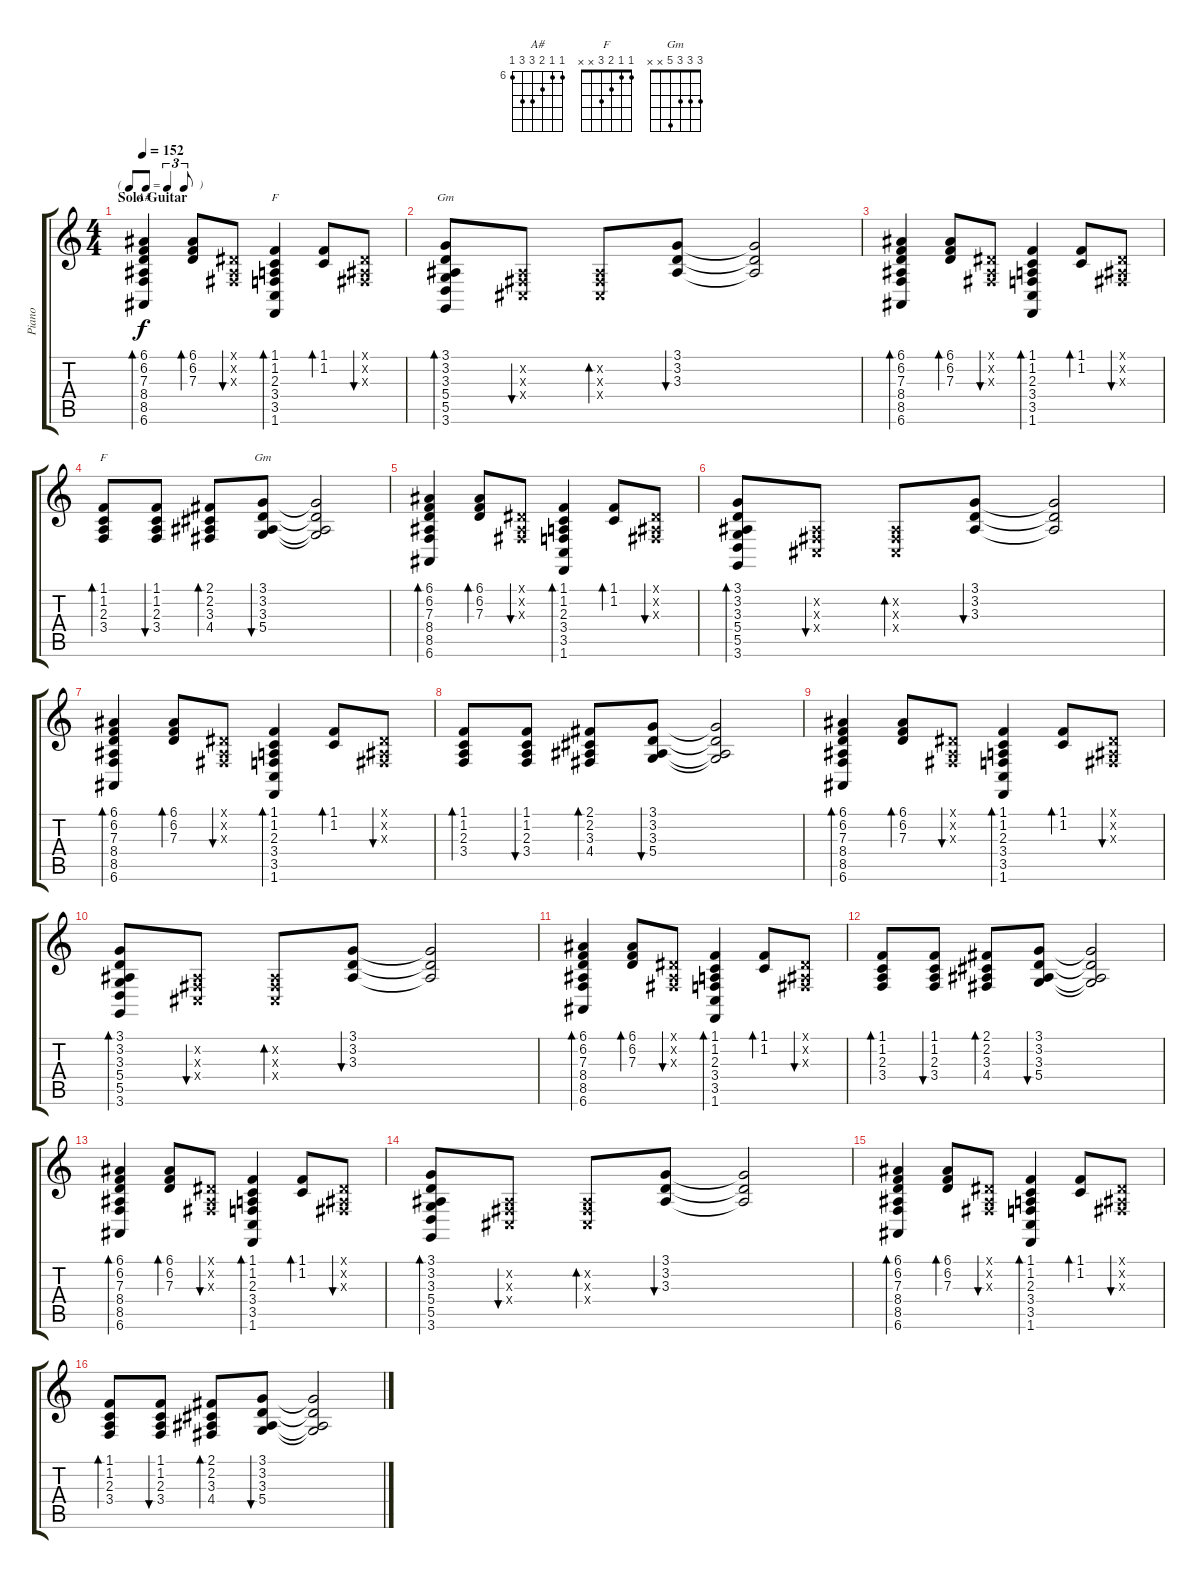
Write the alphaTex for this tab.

\track ("Piano" "Piano") {instrument acousticgrandpiano}
\staff {score tabs}
\tuning (E4 B3 G3 D3 A2 E2) {hide}
\chord ("A#" 6 6 7 8 8 6) {firstfret 6}
\chord ("F" 1 1 2 3 3 1)
\chord ("Gm" 3 3 3 5 5 3)
\chord ("F" 1 1 2 3 x x)
\chord ("Gm" 3 3 3 5 x x)
\ts (4 4)
\tf triplet8th
\section ("" "Solo Guitar")
\tempo 152
\clef g2
\ks c
(6.1 6.2 7.3 8.4 8.5 6.6).4{bd 30 ch "A#" dy f} (6.1 6.2 7.3).8{bd 30} (-1.1{x} -1.2{x} -1.3{x}).8{bu 30} (1.1 1.2 2.3 3.4 3.5 1.6).4{bd 30 ch "F"} (1.1 1.2).8{bd 30} (-1.1{x} -1.2{x} -1.3{x}).8{bu 30} |
(3.1 3.2 3.3 5.4 5.5 3.6).8{bd 30 ch "Gm"} (-1.2{x} -1.3{x} -1.4{x}).8{bu 30} (-1.2{x} -1.3{x} -1.4{x}).8{bd 30} (3.1 3.2 3.3).8{bu 30} (3.1{t} 3.2{t} 3.3{t}).2 |
(6.1 6.2 7.3 8.4 8.5 6.6).4{bd 30} (6.1 6.2 7.3).8{bd 30} (-1.1{x} -1.2{x} -1.3{x}).8{bu 30} (1.1 1.2 2.3 3.4 3.5 1.6).4{bd 30} (1.1 1.2).8{bd 30} (-1.1{x} -1.2{x} -1.3{x}).8{bu 30} |
(1.1 1.2 2.3 3.4).8{bd 30 ch "F"} (1.1 1.2 2.3 3.4).8{bu 30} (2.1 2.2 3.3 4.4).8{bd 30} (3.1 3.2 3.3 5.4).8{bu 30 ch "Gm"} (3.1{t} 3.2{t} 3.3{t} 5.4{t}).2 |
(6.1 6.2 7.3 8.4 8.5 6.6).4{bd 30} (6.1 6.2 7.3).8{bd 30} (-1.1{x} -1.2{x} -1.3{x}).8{bu 30} (1.1 1.2 2.3 3.4 3.5 1.6).4{bd 30} (1.1 1.2).8{bd 30} (-1.1{x} -1.2{x} -1.3{x}).8{bu 30} |
(3.1 3.2 3.3 5.4 5.5 3.6).8{bd 30} (-1.2{x} -1.3{x} -1.4{x}).8{bu 30} (-1.2{x} -1.3{x} -1.4{x}).8{bd 30} (3.1 3.2 3.3).8{bu 30} (3.1{t} 3.2{t} 3.3{t}).2 |
(6.1 6.2 7.3 8.4 8.5 6.6).4{bd 30} (6.1 6.2 7.3).8{bd 30} (-1.1{x} -1.2{x} -1.3{x}).8{bu 30} (1.1 1.2 2.3 3.4 3.5 1.6).4{bd 30} (1.1 1.2).8{bd 30} (-1.1{x} -1.2{x} -1.3{x}).8{bu 30} |
(1.1 1.2 2.3 3.4).8{bd 30} (1.1 1.2 2.3 3.4).8{bu 30} (2.1 2.2 3.3 4.4).8{bd 30} (3.1 3.2 3.3 5.4).8{bu 30} (3.1{t} 3.2{t} 3.3{t} 5.4{t}).2 |
(6.1 6.2 7.3 8.4 8.5 6.6).4{bd 30} (6.1 6.2 7.3).8{bd 30} (-1.1{x} -1.2{x} -1.3{x}).8{bu 30} (1.1 1.2 2.3 3.4 3.5 1.6).4{bd 30} (1.1 1.2).8{bd 30} (-1.1{x} -1.2{x} -1.3{x}).8{bu 30} |
(3.1 3.2 3.3 5.4 5.5 3.6).8{bd 30} (-1.2{x} -1.3{x} -1.4{x}).8{bu 30} (-1.2{x} -1.3{x} -1.4{x}).8{bd 30} (3.1 3.2 3.3).8{bu 30} (3.1{t} 3.2{t} 3.3{t}).2 |
(6.1 6.2 7.3 8.4 8.5 6.6).4{bd 30} (6.1 6.2 7.3).8{bd 30} (-1.1{x} -1.2{x} -1.3{x}).8{bu 30} (1.1 1.2 2.3 3.4 3.5 1.6).4{bd 30} (1.1 1.2).8{bd 30} (-1.1{x} -1.2{x} -1.3{x}).8{bu 30} |
(1.1 1.2 2.3 3.4).8{bd 30} (1.1 1.2 2.3 3.4).8{bu 30} (2.1 2.2 3.3 4.4).8{bd 30} (3.1 3.2 3.3 5.4).8{bu 30} (3.1{t} 3.2{t} 3.3{t} 5.4{t}).2 |
(6.1 6.2 7.3 8.4 8.5 6.6).4{bd 30} (6.1 6.2 7.3).8{bd 30} (-1.1{x} -1.2{x} -1.3{x}).8{bu 30} (1.1 1.2 2.3 3.4 3.5 1.6).4{bd 30} (1.1 1.2).8{bd 30} (-1.1{x} -1.2{x} -1.3{x}).8{bu 30} |
(3.1 3.2 3.3 5.4 5.5 3.6).8{bd 30} (-1.2{x} -1.3{x} -1.4{x}).8{bu 30} (-1.2{x} -1.3{x} -1.4{x}).8{bd 30} (3.1 3.2 3.3).8{bu 30} (3.1{t} 3.2{t} 3.3{t}).2 |
(6.1 6.2 7.3 8.4 8.5 6.6).4{bd 30} (6.1 6.2 7.3).8{bd 30} (-1.1{x} -1.2{x} -1.3{x}).8{bu 30} (1.1 1.2 2.3 3.4 3.5 1.6).4{bd 30} (1.1 1.2).8{bd 30} (-1.1{x} -1.2{x} -1.3{x}).8{bu 30} |
(1.1 1.2 2.3 3.4).8{bd 30} (1.1 1.2 2.3 3.4).8{bu 30} (2.1 2.2 3.3 4.4).8{bd 30} (3.1 3.2 3.3 5.4).8{bu 30} (3.1{t} 3.2{t} 3.3{t} 5.4{t}).2
